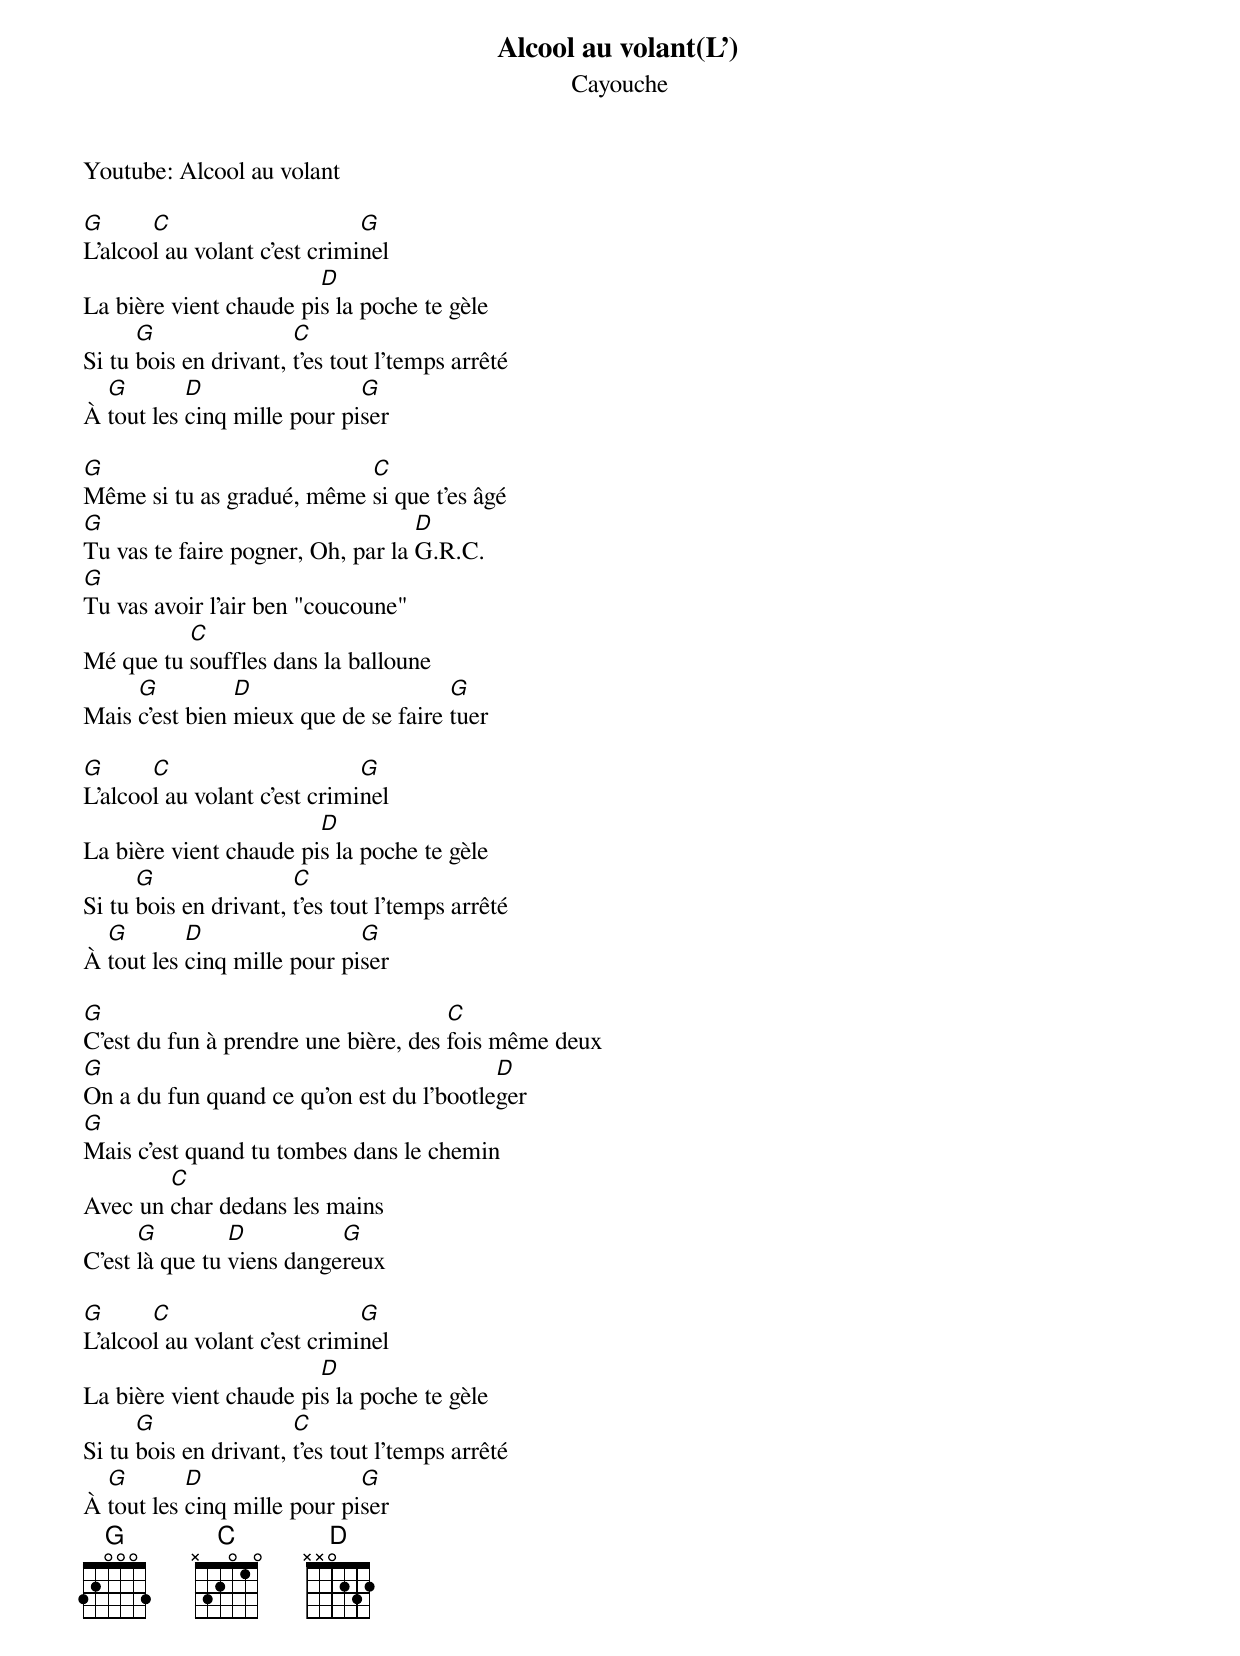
{t:Alcool au volant(L')}
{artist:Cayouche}
{st:Cayouche}

<a title="YouTube Video" href="https://www.youtube.com/watch?v=0DpbRzlRXdg" target="_blank">Youtube: Alcool au volant</a>

[G]L'alcoo[C]l au volant c'est crimi[G]nel
La bière vient chaude pi[D]s la poche te gèle
Si tu [G]bois en drivant, [C]t'es tout l'temps arrêté
À [G]tout les [D]cinq mille pour pi[G]ser

[G]Même si tu as gradué, même [C]si que t'es âgé
[G]Tu vas te faire pogner, Oh, par la [D]G.R.C.
[G]Tu vas avoir l'air ben "coucoune"
Mé que tu [C]souffles dans la balloune
Mais [G]c'est bien [D]mieux que de se faire [G]tuer

[G]L'alcoo[C]l au volant c'est crimi[G]nel
La bière vient chaude pi[D]s la poche te gèle
Si tu [G]bois en drivant, [C]t'es tout l'temps arrêté
À [G]tout les [D]cinq mille pour pi[G]ser

[G]C'est du fun à prendre une bière, des [C]fois même deux
[G]On a du fun quand ce qu'on est du l'bootle[D]ger
[G]Mais c'est quand tu tombes dans le chemin
Avec un [C]char dedans les mains
C'est [G]là que tu [D]viens dange[G]reux

[G]L'alcoo[C]l au volant c'est crimi[G]nel
La bière vient chaude pi[D]s la poche te gèle
Si tu [G]bois en drivant, [C]t'es tout l'temps arrêté
À [G]tout les [D]cinq mille pour pi[G]ser
